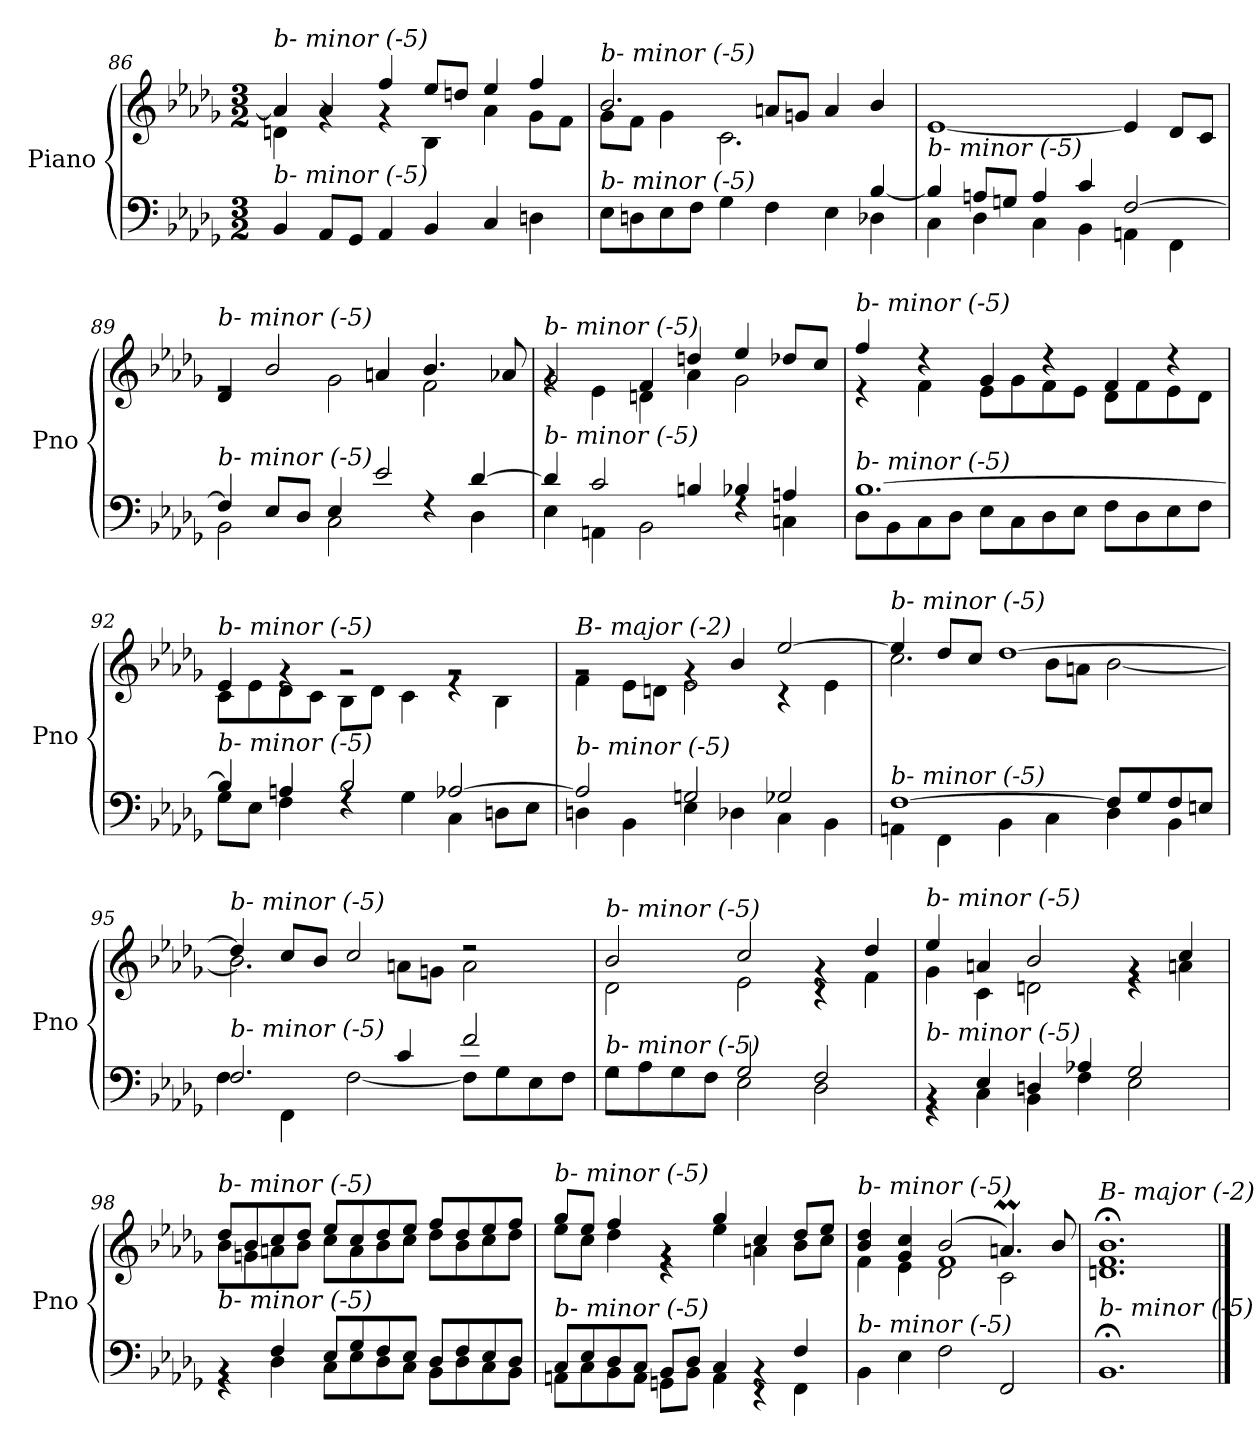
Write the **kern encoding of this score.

**kern	**kern
*part1	*part1
*staff2	*staff1
*I"Piano	*
*I'Pno	*
*clefF4	*clefG2
*k[b-e-a-d-g-]	*k[b-e-a-d-g-]
*M3/2	*M3/2
=86	=86
*	*^
!	!LO:TX:i:t=b- minor (-5)	!
!LO:TX:i:t=b- minor (-5)	!	!
4BB-/	4a-/]	4dn\
8AA-/L	4a-/	4rg
8GG-/J	.	.
4AA-/	4ff/	4rg
4BB-/	8ee-/L	4B-\
.	8ddn/J	.
4C/	4ee-/	4a-\
4Dn\	4ff/	8g-\L
.	.	8f\J
=87	=87	=87
*^	*	*^
*	*^	*	*	*
!	!	!	!LO:TX:i:t=b- minor (-5)	!	!
!LO:TX:i:t=b- minor (-5)	!	!	!	!	!
1ryy	8E-\L	1ryy	2.b-/	8g-\L	1ryy
.	8Dn\	.	.	8f\J	.
.	8E-\	.	.	4g-\	.
.	8F\J	.	.	.	.
.	4G-\	.	.	2.c\	.
.	4F\	.	8an/L	.	.
.	.	.	8gn/J	.	.
4ryy	4E-\	4ryy	4a/	.	4ryy
4ryy	[4B-/	4D-X\	4b-/	4ryy	4ryy
!!LO:LB:g=z
=88	=88	=88	=88	=88	=88
!	!	!	!LO:TX:i:t=b- minor (-5)	!	!
!LO:TX:i:t=b- minor (-5)	!	!	!	!	!
*	*v	*v	*	*	*
*	*	*v	*v	*v
4B-/]	4C\	[1e-
8An/L	4D-\	.
8Gn/J	.	.
4A/	4C\	.
4c/	4BB-\	.
[2F/	4AAn\	4e-/]
.	4FF\	8d-/L
.	.	8c/J
=89	=89	=89
*	*	*^
!	!	!LO:TX:i:t=b- minor (-5)	!
!LO:TX:i:t=b- minor (-5)	!	!	!
4F/]	2BB-\	4d-/	2re
8E-/L	.	2b-/	.
8D-/J	.	.	.
4E-/	2C\	.	2g-\
2e-/	.	4an/	.
.	4rF	4.b-/	2f\
[4d-/	4D-\	.	.
.	.	8a-X/	.
=90	=90	=90	=90
!	!	!LO:TX:i:t=b- minor (-5)	!
!LO:TX:i:t=b- minor (-5)	!	!	!
4d-/]	4E-\	2g-/	4rg
2c/	4AAn\	.	4e-\
.	2BB-\	4f/	4dn\
4Bni/	.	4ddn/	4a-\
4B-/	4rF	4ee-/	2g-\
4An/	4Cn\	8dd-X/L	.
.	.	8cc/J	.
=91	=91	=91	=91
!	!	!LO:TX:i:t=b- minor (-5)	!
!LO:TX:i:t=b- minor (-5)	!	!	!
[1.B-	8D-\L	4ff/	4r
.	8BB-\	.	.
.	8C\	4r	4f\
.	8D-\J	.	.
.	8E-\L	4g-/	8e-\L
.	8C\	.	8g-\
.	8D-\	4r	8f\
.	8E-\J	.	8e-\J
.	8F\L	4f/	8d-\L
.	8D-\	.	8f\
.	8E-\	4r	8e-\
.	8F\J	.	8d-\J
!!LO:PB:g=z	!!
=92	=92	=92	=92
!	!	!LO:TX:i:t=b- minor (-5)	!
!LO:TX:i:t=b- minor (-5)	!	!	!
4B-/]	8G-\L	4e-/	8c\L
.	8E-\J	.	8e-\
4An/	4F\	4rg	8d-\
.	.	.	8c\J
2B-/	4rF	2rg	8B-\L
.	.	.	8d-\J
.	4G-\	.	4c\
[2A-X/	4C\	2rg	4re
.	8Dn\L	.	4B-\
.	8E-\J	.	.
=93	=93	=93	=93
!	!	!LO:TX:i:t=B- major (-2)	!
!LO:TX:i:t=b- minor (-5)	!	!	!
2A-/]	4Dn\	2rg	4f\
.	4BB-\	.	8e-\L
.	.	.	8dn\J
2Gn/	4E-\	4rg	2e-\
.	4D-X\	4b-/	.
2G-X/	4C\	[2ee-/	4r
.	4BB-\	.	4e-\
=94	=94	=94	=94
!	!	!LO:TX:i:t=b- minor (-5)	!
!LO:TX:i:t=b- minor (-5)	!	!	!
[1F	4AAn\	4ee-/]	2.cc\
.	4FF\	8dd-/L	.
.	.	8cc/J	.
.	4BB-\	[1dd-	.
.	4C\	.	8b-\L
.	.	.	8an\J
8F/L]	4D-\	.	[2b-\
8G-/	.	.	.
8F/	4BB-\	.	.
8En/J	.	.	.
=95	=95	=95	=95
!	!	!LO:TX:i:t=b- minor (-5)	!
!LO:TX:i:t=b- minor (-5)	!	!	!
2.F/	4F\	4dd-/]	2.b-\]
.	4FF\	8cc/L	.
.	.	8b-/J	.
.	[2F\	2cc/	.
4c/	.	.	8an\L
.	.	.	8gn\J
2f/	8F\L]	2r	2a\
.	8G-\	.	.
.	8E-\	.	.
.	8F\J	.	.
!!LO:LB:g=z	!!
=96	=96	=96	=96
!	!	!LO:TX:i:t=b- minor (-5)	!
!LO:TX:i:t=b- minor (-5)	!	!	!
2rF	8G-\L	2b-/	2d-\
.	8A-\	.	.
.	8G-\	.	.
.	8F\J	.	.
2G-/	2E-\	2cc/	2e-\
2F/	2D-\	4rg	4r
.	.	4dd-/	4f\
=97	=97	=97	=97
!	!	!LO:TX:i:t=b- minor (-5)	!
!LO:TX:i:t=b- minor (-5)	!	!	!
4rBB	4r	4ee-/	4g-\
4E-/	4C\	4an/	4c\
4Dn/	4BB-\	2b-/	2dn\
4A-X/	4F\	.	.
2G-/	2E-\	4rg	4r
.	.	4cc/	4an\
=98	=98	=98	=98
!	!	!LO:TX:i:t=b- minor (-5)	!
!LO:TX:i:t=b- minor (-5)	!	!	!
4rBB	4r	8dd-/L	8b-\L
.	.	8b-/	8gn\
4F/	4D-\	8cc/	8an\
.	.	8dd-/J	8b-\J
8E-/L	8C\L	8ee-/L	8cc\L
8G-/	8E-\	8cc/	8a\
8F/	8D-\	8dd-/	8b-\
8E-/J	8C\J	8ee-/J	8cc\J
8D-/L	8BB-\L	8ff/L	8dd-\L
8F/	8D-\	8dd-/	8b-\
8E-/	8C\	8ee-/	8cc\
8D-/J	8BB-\J	8ff/J	8dd-\J
=99	=99	=99	=99
!	!	!LO:TX:i:t=b- minor (-5)	!
!LO:TX:i:t=b- minor (-5)	!	!	!
8C/L	8AAn\L	8gg-/L	8ee-\L
8E-/	8C\	8ee-/J	8cc\J
8D-/	8BB-\	4ff/	4dd-\
8C/J	8AA\J	.	.
8BB-/L	8GGn\L	4rg	4r
8D-/J	8BB-\J	.	.
4C/	4AA\	4gg-/	4ee-\
4rBB	4r	4cc/	4an\
4F/	4FF\	8dd-/L	8b-\L
.	.	8ee-/J	8cc\J
=100	=100	=100	=100
*	*	*	*^
!	!	!LO:TX:i:t=b- minor (-5)	!	!
!LO:TX:i:t=b- minor (-5)	!	!	!	!
2ryy	4BB-\	4b-/ 4dd-/	4f\	2ryy
.	4E-\	4g-/ 4cc/	4e-\	.
1ryy	2F\	(2b-/	2d-\	1f
.	2FF/	4.anm/)	2c\	.
.	.	8b-/	.	.
*v	*v	*	*	*
*	*v	*v	*v
=101	=101
!	!LO:TX:i:t=B- major (-2)
!LO:TX:i:t=b- minor (-5)	!
1.BB-;	1.dn;< 1.f;< 1.b-;<
==	==
*-	*-
